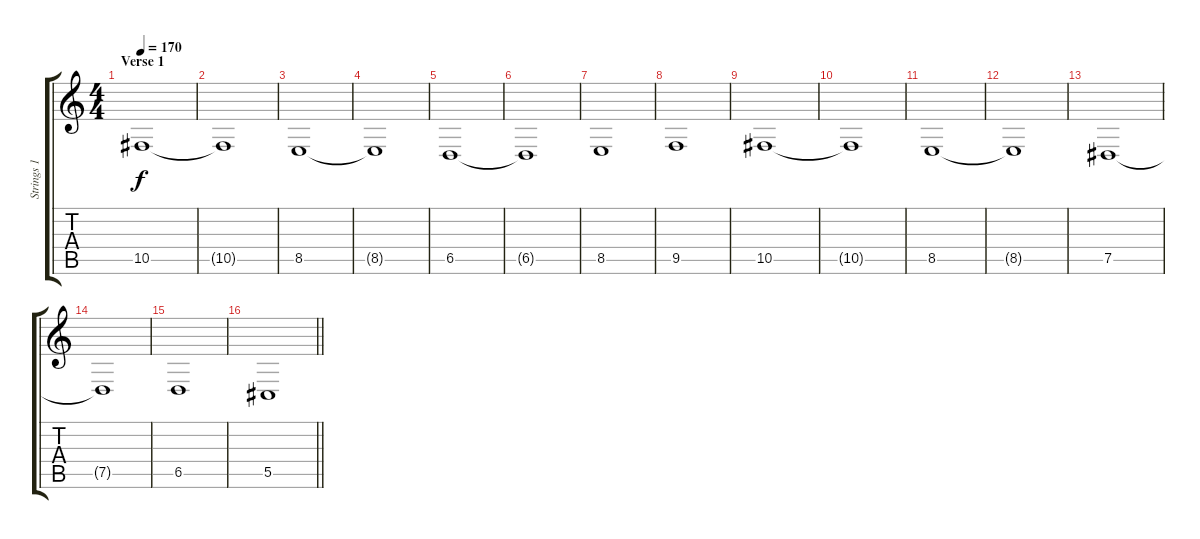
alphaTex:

\track ("Strings 1" "Strings 1") {instrument stringensemble1}
\staff {score tabs}
\tuning (Eb4 Bb3 Gb3 Db3 Ab2 Eb2) {hide}
\ts (4 4)
\section ("" "Verse 1")
\tempo 170
\clef g2
\ks c
10.5.1{dy f} |
10.5{t}.1 |
8.5.1 |
8.5{t}.1 |
6.5.1 |
6.5{t}.1 |
8.5.1 |
9.5.1 |
10.5.1 |
10.5{t}.1 |
8.5.1 |
8.5{t}.1 |
7.5.1 |
7.5{t}.1 |
6.5.1 |
\barLineRight lightlight
5.5.1
